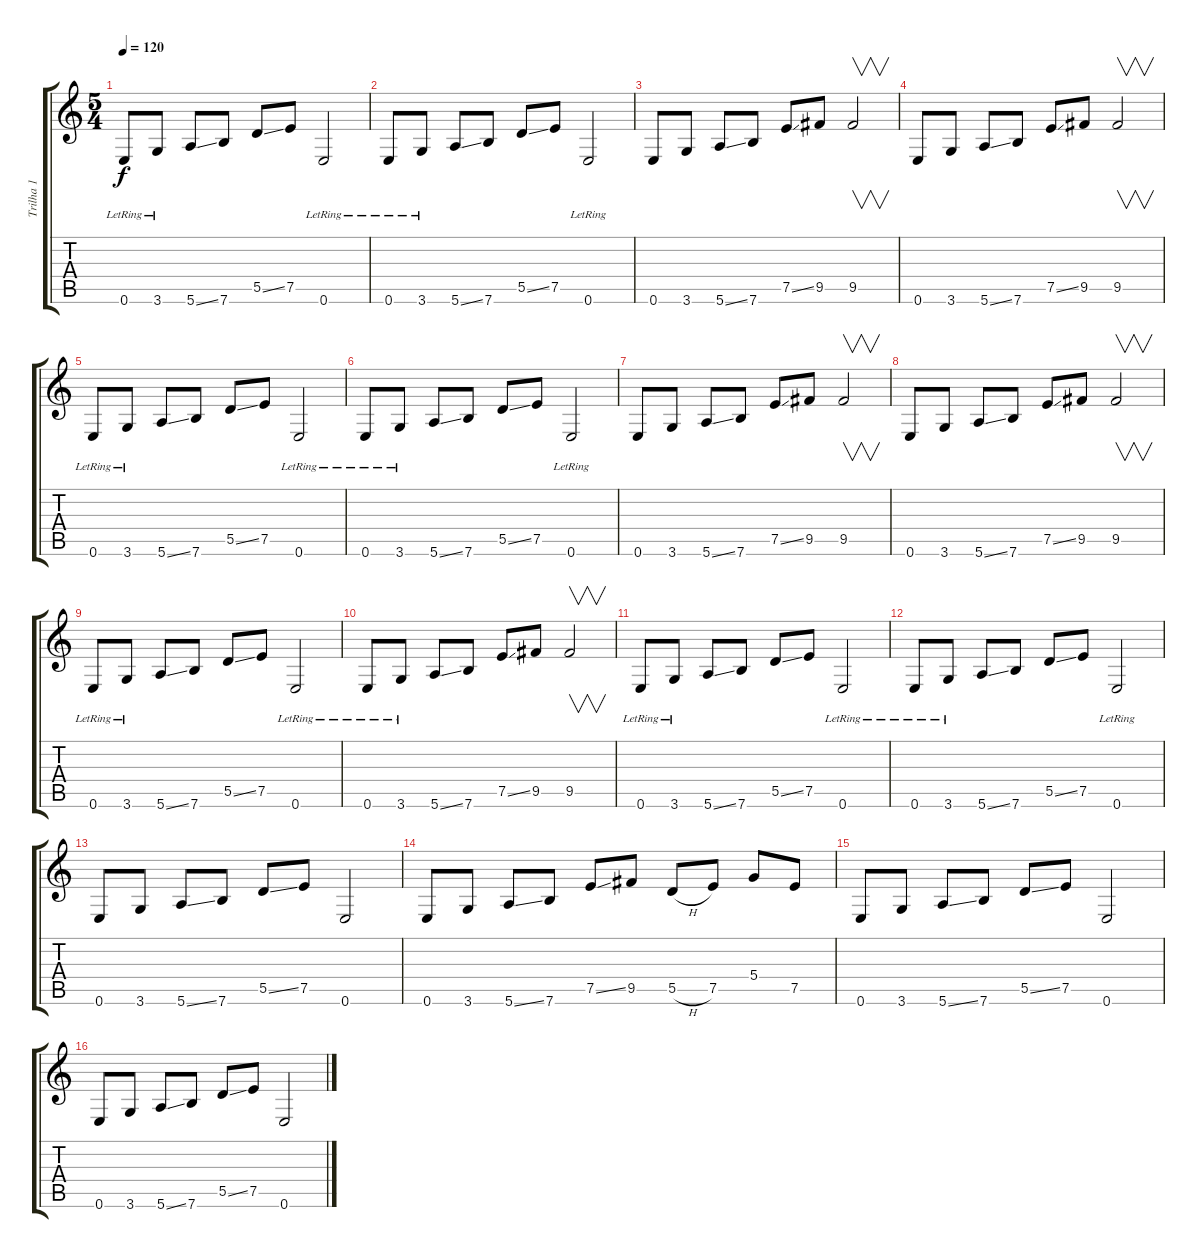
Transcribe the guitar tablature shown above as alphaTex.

\track ("Trilha 1" "Trilha 1") {instrument acousticguitarsteel}
\staff {score tabs}
\tuning (E4 B3 G3 D3 A2 E2) {hide}
\ts (5 4)
\tempo 120
\clef g2
\ks c
0.6{lr}.8{dy f instrument acousticguitarsteel} 3.6{lr}.8 5.6{ss}.8 7.6.8 5.5{ss}.8 7.5.8 0.6{lr}.2 |
0.6{lr}.8 3.6{lr}.8 5.6{ss}.8 7.6.8 5.5{ss}.8 7.5.8 0.6{lr}.2 |
0.6.8 3.6.8 5.6{ss}.8 7.6.8 7.5{ss}.8 9.5.8 9.5.2{v} |
0.6.8 3.6.8 5.6{ss}.8 7.6.8 7.5{ss}.8 9.5.8 9.5.2{v} |
0.6{lr}.8 3.6{lr}.8 5.6{ss}.8 7.6.8 5.5{ss}.8 7.5.8 0.6{lr}.2 |
0.6{lr}.8 3.6{lr}.8 5.6{ss}.8 7.6.8 5.5{ss}.8 7.5.8 0.6{lr}.2 |
0.6.8 3.6.8 5.6{ss}.8 7.6.8 7.5{ss}.8 9.5.8 9.5.2{v} |
0.6.8 3.6.8 5.6{ss}.8 7.6.8 7.5{ss}.8 9.5.8 9.5.2{v} |
0.6{lr}.8 3.6{lr}.8 5.6{ss}.8 7.6.8 5.5{ss}.8 7.5.8 0.6{lr}.2 |
0.6{lr}.8 3.6{lr}.8 5.6{ss}.8 7.6.8 7.5{ss}.8 9.5.8 9.5.2{v} |
0.6{lr}.8 3.6{lr}.8 5.6{ss}.8 7.6.8 5.5{ss}.8 7.5.8 0.6{lr}.2 |
0.6{lr}.8 3.6{lr}.8 5.6{ss}.8 7.6.8 5.5{ss}.8 7.5.8 0.6{lr}.2 |
0.6.8 3.6.8 5.6{ss}.8 7.6.8 5.5{ss}.8 7.5.8 0.6.2 |
0.6.8 3.6.8 5.6{ss}.8 7.6.8 7.5{ss}.8 9.5.8 5.5{h}.8 7.5.8 5.4.8 7.5.8 |
0.6.8 3.6.8 5.6{ss}.8 7.6.8 5.5{ss}.8 7.5.8 0.6.2 |
0.6.8 3.6.8 5.6{ss}.8 7.6.8 5.5{ss}.8 7.5.8 0.6.2
